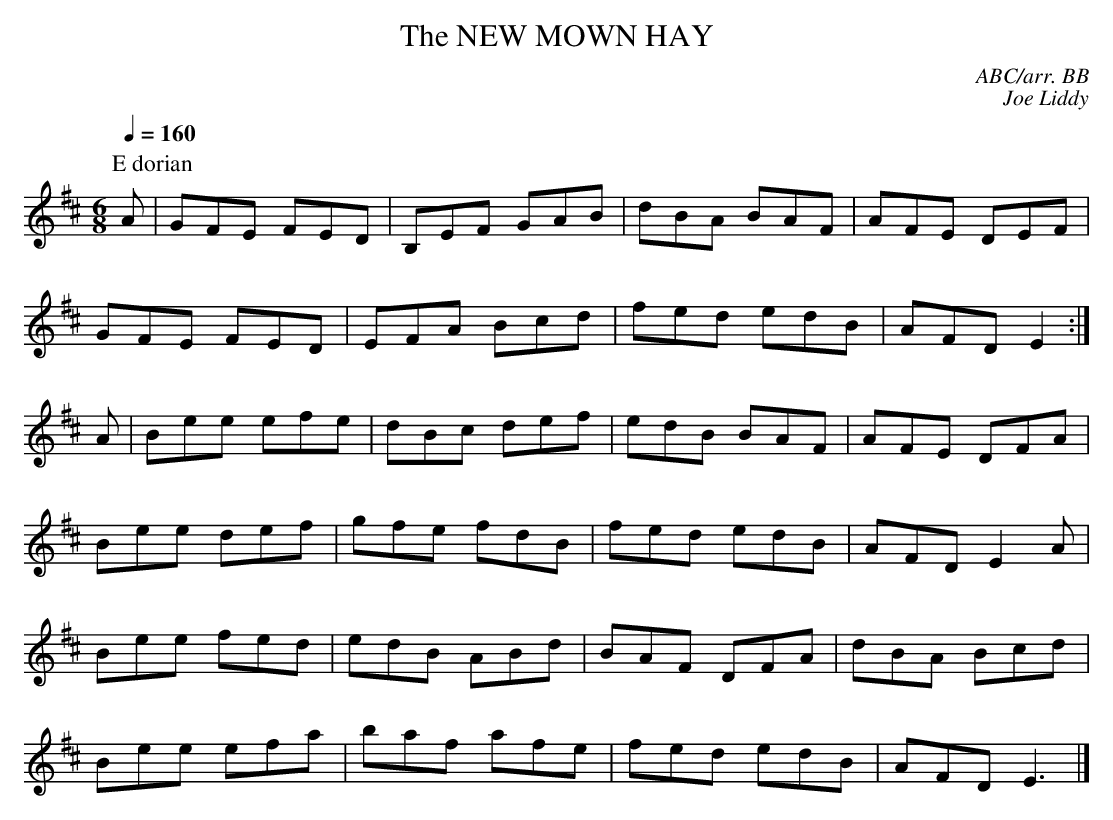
X:1
T:NEW MOWN HAY, The
C:ABC/arr. BB
C:Joe Liddy
(C sharps instead of C naturals). To hear Liddy's
version, replace K:D with K:G.
Q:1/4=160
M:6/8
K:D
P:E dorian
A|GFE FED|B,EF GAB|dBA BAF|AFE DEF |
GFE FED|EFA Bcd|fed edB|AFD E2 :|
A|Bee efe|dBc def|edB BAF|AFE DFA |
Bee def|gfe fdB|fed edB|AFD E2A |
Bee fed|edB ABd|BAF DFA|dBA Bcd |
Bee efa|baf afe|fed edB|AFD E3 |]
